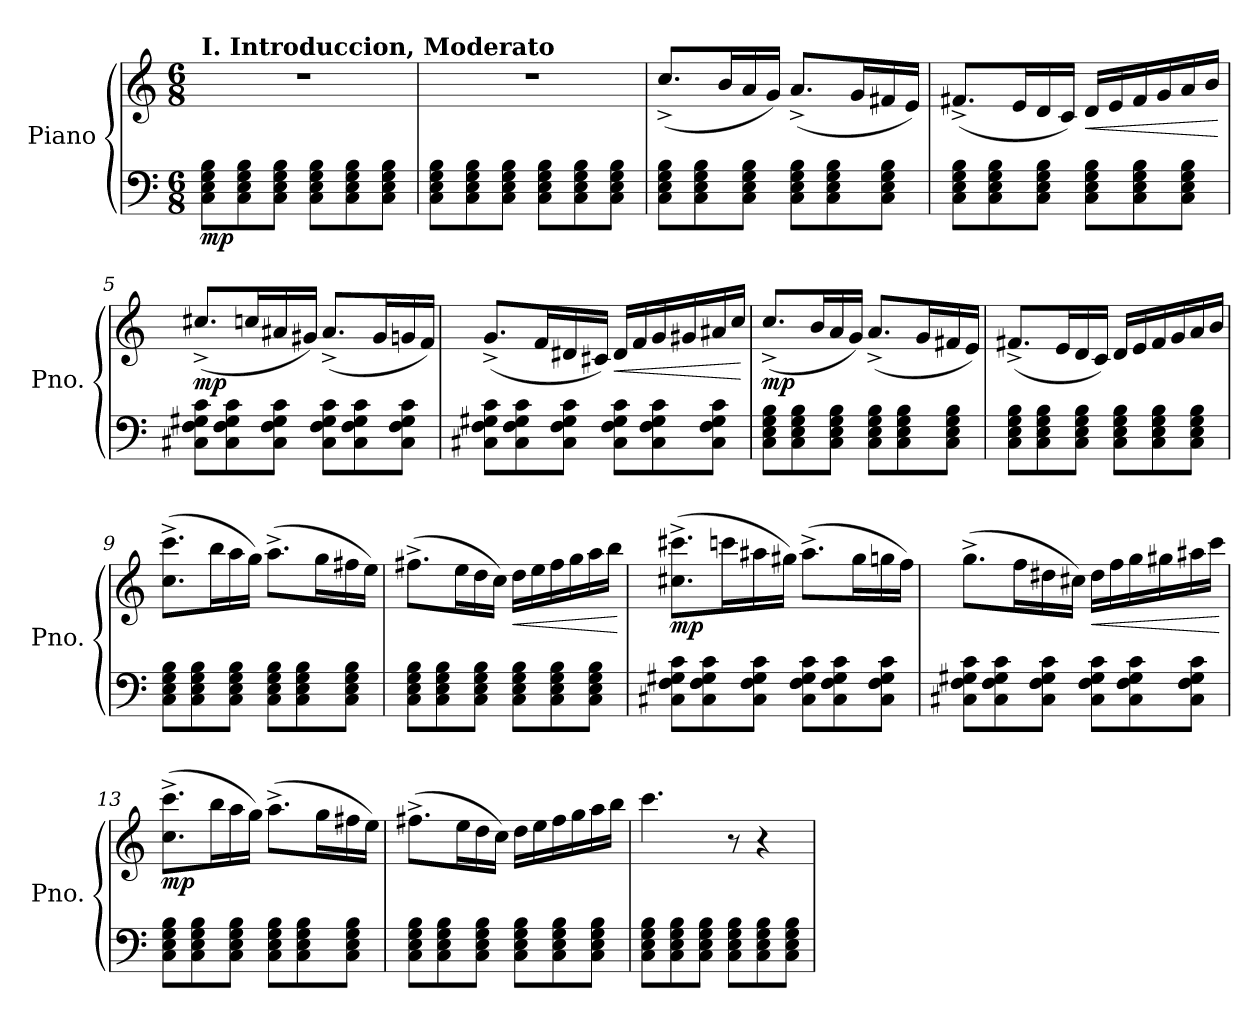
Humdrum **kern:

**kern	**kern	**dynam
*part1	*part1	*part1
*staff2	*staff1	*staff1/2
*I"Piano	*	*
*I'Pno.	*	*
*clefF4	*clefG2	*
*k[]	*k[]	*
*M6/8	*M6/8	*
=1	=1	=1
!	!LO:TX:a:B:t=I. Introduccion, Moderato	!
!	!	!LO:DY:b=2
8C\ 8E\ 8G\ 8B\L	2.r	mp
8C\ 8E\ 8G\ 8B\	.	.
8C\ 8E\ 8G\ 8B\J	.	.
8C\ 8E\ 8G\ 8B\L	.	.
8C\ 8E\ 8G\ 8B\	.	.
8C\ 8E\ 8G\ 8B\J	.	.
=2	=2	=2
8C\ 8E\ 8G\ 8B\L	2.r	.
8C\ 8E\ 8G\ 8B\	.	.
8C\ 8E\ 8G\ 8B\J	.	.
8C\ 8E\ 8G\ 8B\L	.	.
8C\ 8E\ 8G\ 8B\	.	.
8C\ 8E\ 8G\ 8B\J	.	.
=3	=3	=3
8C\ 8E\ 8G\ 8B\L	(<8.cc^/L	.
8C\ 8E\ 8G\ 8B\	.	.
.	16b/L	.
8C\ 8E\ 8G\ 8B\J	16a/	.
.	16g/JJ)	.
8C\ 8E\ 8G\ 8B\L	(<8.a^/L	.
8C\ 8E\ 8G\ 8B\	.	.
.	16g/L	.
8C\ 8E\ 8G\ 8B\J	16f#X/	.
.	16e/JJ)	.
=4	=4	=4
8C\ 8E\ 8G\ 8B\L	(<8.f#X^/L	.
8C\ 8E\ 8G\ 8B\	.	.
.	16e/L	.
8C\ 8E\ 8G\ 8B\J	16d/	.
.	16c/JJ)	.
!	!	!LO:HP:b
8C\ 8E\ 8G\ 8B\L	16d/LL	<
.	16e/	.
8C\ 8E\ 8G\ 8B\	16f#/	.
.	16g/	.
8C\ 8E\ 8G\ 8B\J	16a/	.
.	16b/JJ	.
.	.	[
!!LO:LB:g=z
=5	=5	=5
!	!	!LO:DY:b
8C#X\ 8F\ 8G#X\ 8c\L	(<8.cc#X^/L	mp
8C#\ 8F\ 8G#\ 8c\	.	.
.	16ccn/L	.
8C#\ 8F\ 8G#\ 8c\J	16a#X/	.
.	16g#X/JJ)	.
8C#\ 8F\ 8G#\ 8c\L	(<8.a#^/L	.
8C#\ 8F\ 8G#\ 8c\	.	.
.	16g#/L	.
8C#\ 8F\ 8G#\ 8c\J	16gn/	.
.	16f/JJ)	.
=6	=6	=6
8C#X\ 8F\ 8G#X\ 8c\L	(<8.g^/L	.
8C#\ 8F\ 8G#\ 8c\	.	.
.	16f/L	.
8C#\ 8F\ 8G#\ 8c\J	16d#X/	.
.	16c#X/JJ)	.
!	!	!LO:HP:b
8C#\ 8F\ 8G#\ 8c\L	16d#/LL	<
.	16f/	.
8C#\ 8F\ 8G#\ 8c\	16g/	.
.	16g#X/	.
8C#\ 8F\ 8G#\ 8c\J	16a#X/	.
.	16cc/JJ	.
.	.	[
=7	=7	=7
!	!	!LO:DY:b
8C\ 8E\ 8G\ 8B\L	(<8.cc^/L	mp
8C\ 8E\ 8G\ 8B\	.	.
.	16b/L	.
8C\ 8E\ 8G\ 8B\J	16a/	.
.	16g/JJ)	.
8C\ 8E\ 8G\ 8B\L	(<8.a^/L	.
8C\ 8E\ 8G\ 8B\	.	.
.	16g/L	.
8C\ 8E\ 8G\ 8B\J	16f#X/	.
.	16e/JJ)	.
!!LO:LB:g=z
=8	=8	=8
8C\ 8E\ 8G\ 8B\L	(<8.f#X^/L	.
8C\ 8E\ 8G\ 8B\	.	.
.	16e/L	.
8C\ 8E\ 8G\ 8B\J	16d/	.
.	16c/JJ)	.
8C\ 8E\ 8G\ 8B\L	16d/LL	.
.	16e/	.
8C\ 8E\ 8G\ 8B\	16f#/	.
.	16g/	.
8C\ 8E\ 8G\ 8B\J	16a/	.
.	16b/JJ	.
=9	=9	=9
8C\ 8E\ 8G\ 8B\L	(>8.cc\^ 8.ccc\^L	.
8C\ 8E\ 8G\ 8B\	.	.
.	16bb\L	.
8C\ 8E\ 8G\ 8B\J	16aa\	.
.	16gg\JJ)	.
8C\ 8E\ 8G\ 8B\L	(>8.aa^\L	.
8C\ 8E\ 8G\ 8B\	.	.
.	16gg\L	.
8C\ 8E\ 8G\ 8B\J	16ff#X\	.
.	16ee\JJ)	.
=10	=10	=10
8C\ 8E\ 8G\ 8B\L	(>8.ff#X^\L	.
8C\ 8E\ 8G\ 8B\	.	.
.	16ee\L	.
8C\ 8E\ 8G\ 8B\J	16dd\	.
.	16cc\JJ)	.
!	!	!LO:HP:b
8C\ 8E\ 8G\ 8B\L	16dd\LL	<
.	16ee\	.
8C\ 8E\ 8G\ 8B\	16ff#\	.
.	16gg\	.
8C\ 8E\ 8G\ 8B\J	16aa\	.
.	16bb\JJ	.
.	.	[
!!LO:LB:g=z
=11	=11	=11
!	!	!LO:DY:b
8C#X\ 8F\ 8G#X\ 8c\L	(>8.cc#X\^ 8.ccc#X\^L	mp
8C#\ 8F\ 8G#\ 8c\	.	.
.	16cccn\L	.
8C#\ 8F\ 8G#\ 8c\J	16aa#X\	.
.	16gg#X\JJ)	.
8C#\ 8F\ 8G#\ 8c\L	(>8.aa#^\L	.
8C#\ 8F\ 8G#\ 8c\	.	.
.	16gg#\L	.
8C#\ 8F\ 8G#\ 8c\J	16ggn\	.
.	16ff\JJ)	.
=12	=12	=12
8C#X\ 8F\ 8G#X\ 8c\L	(>8.gg^\L	.
8C#\ 8F\ 8G#\ 8c\	.	.
.	16ff\L	.
8C#\ 8F\ 8G#\ 8c\J	16dd#X\	.
.	16cc#X\JJ)	.
!	!	!LO:HP:b
8C#\ 8F\ 8G#\ 8c\L	16dd#\LL	<
.	16ff\	.
8C#\ 8F\ 8G#\ 8c\	16gg\	.
.	16gg#X\	.
8C#\ 8F\ 8G#\ 8c\J	16aa#X\	.
.	16ccc\JJ	.
.	.	[
=13	=13	=13
!	!	!LO:DY:b
8C\ 8E\ 8G\ 8B\L	(>8.cc\^ 8.ccc\^L	mp
8C\ 8E\ 8G\ 8B\	.	.
.	16bb\L	.
8C\ 8E\ 8G\ 8B\J	16aa\	.
.	16gg\JJ)	.
8C\ 8E\ 8G\ 8B\L	(>8.aa^\L	.
8C\ 8E\ 8G\ 8B\	.	.
.	16gg\L	.
8C\ 8E\ 8G\ 8B\J	16ff#X\	.
.	16ee\JJ)	.
!!LO:LB:g=z
=14	=14	=14
8C\ 8E\ 8G\ 8B\L	(>8.ff#X^\L	.
8C\ 8E\ 8G\ 8B\	.	.
.	16ee\L	.
8C\ 8E\ 8G\ 8B\J	16dd\	.
.	16cc\JJ)	.
8C\ 8E\ 8G\ 8B\L	16dd\LL	.
.	16ee\	.
8C\ 8E\ 8G\ 8B\	16ff#\	.
.	16gg\	.
8C\ 8E\ 8G\ 8B\J	16aa\	.
.	16bb\JJ	.
=15	=15	=15
8C\ 8E\ 8G\ 8B\L	4.ccc\	.
8C\ 8E\ 8G\ 8B\	.	.
8C\ 8E\ 8G\ 8B\J	.	.
8C\ 8E\ 8G\ 8B\L	8r	.
8C\ 8E\ 8G\ 8B\	4r	.
8C\ 8E\ 8G\ 8B\J	.	.
=	=	=
*-	*-	*-
